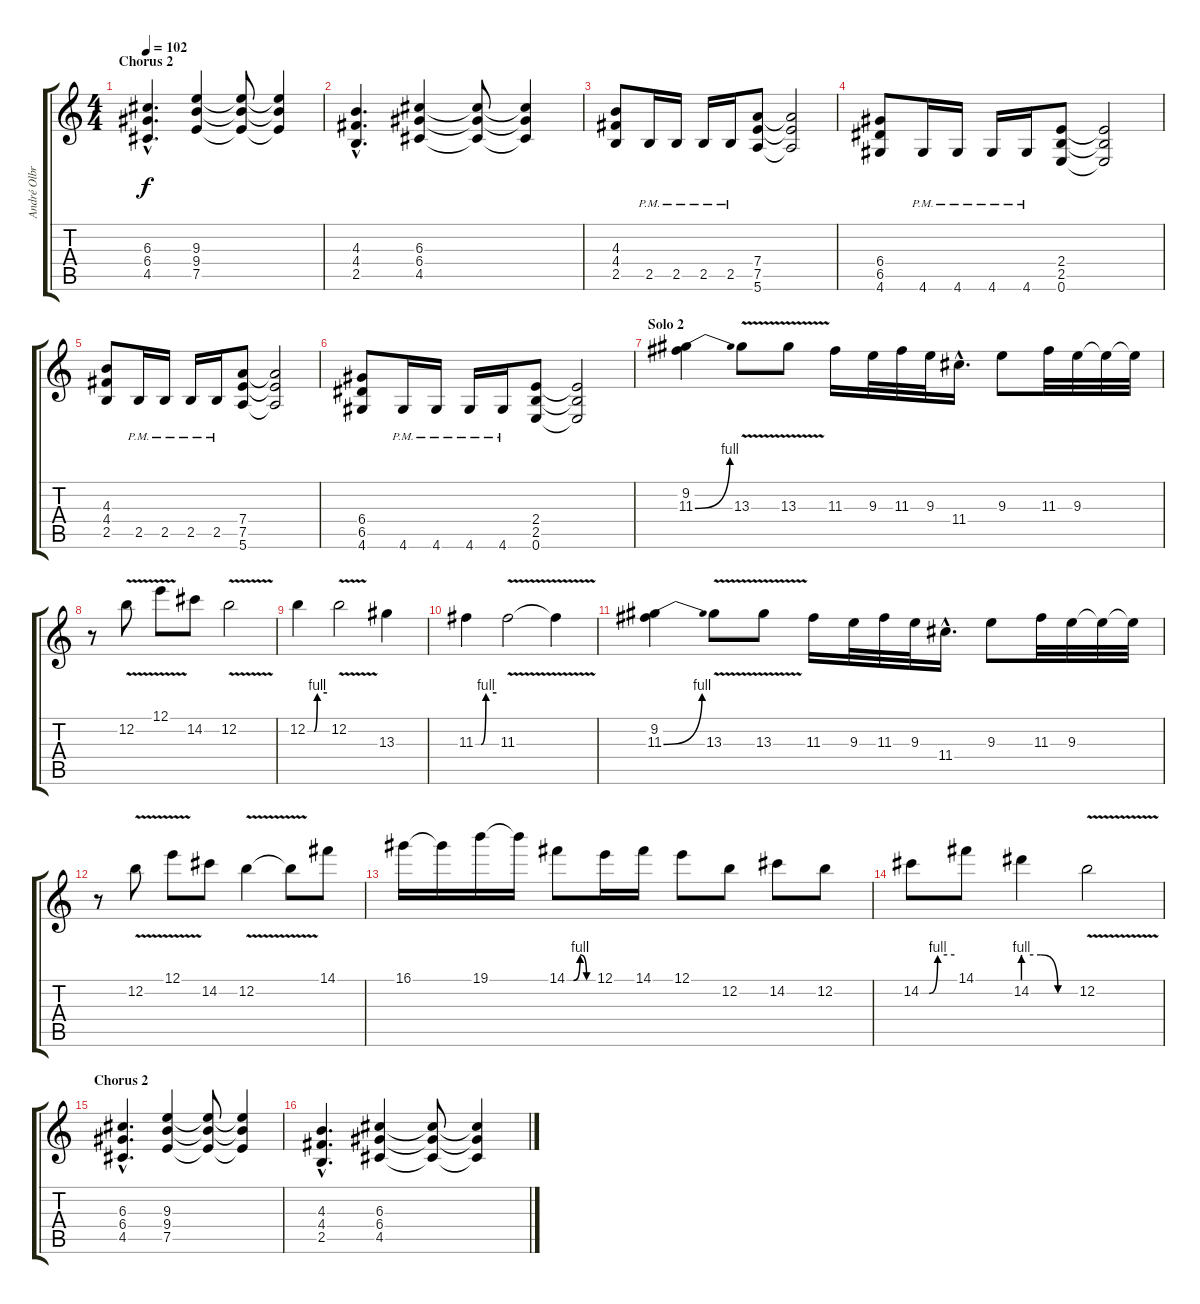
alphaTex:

\track ("André Olbrich" "André Olbr") {instrument overdrivenguitar}
\staff {score tabs}
\tuning (E4 B3 G3 D3 A2 E2) {hide}
\ts (4 4)
\section ("" "Chorus 2")
\tempo 102
\clef g2
\ks c
(6.3{hac} 6.4{hac} 4.5{hac}).4{d dy f} (9.3 9.4 7.5).4 (9.3{t} 9.4{t} 7.5{t}).8 (9.3{t} 9.4{t} 7.5{t}).4 |
(4.3{hac} 4.4{hac} 2.5{hac}).4{d} (6.3 6.4 4.5).4 (6.3{t} 6.4{t} 4.5{t}).8 (6.3{t} 6.4{t} 4.5{t}).4 |
(4.3 4.4 2.5).8 2.5{pm}.16 2.5{pm}.16 2.5{pm}.16 2.5{pm}.16 (7.4 7.5 5.6).8 (7.4{t} 7.5{t} 5.6{t}).2 |
(6.4 6.5 4.6).8 4.6{pm}.16 4.6{pm}.16 4.6{pm}.16 4.6{pm}.16 (2.4 2.5 0.6).8 (2.4{t} 2.5{t} 0.6{t}).2 |
(4.3 4.4 2.5).8 2.5{pm}.16 2.5{pm}.16 2.5{pm}.16 2.5{pm}.16 (7.4 7.5 5.6).8 (7.4{t} 7.5{t} 5.6{t}).2 |
(6.4 6.5 4.6).8 4.6{pm}.16 4.6{pm}.16 4.6{pm}.16 4.6{pm}.16 (2.4 2.5 0.6).8 (2.4{t} 2.5{t} 0.6{t}).2 |
\section ("" "Solo 2")
(9.2 11.3{be (bend 0 0 60 4)}).4 13.3{v}.8 13.3{v}.8 11.3.16 9.3.32 11.3.32 9.3.32 11.4{hac}.16{d} 9.3.8 11.3.32 9.3.32 9.3{t}.32 9.3{t}.32 |
r.8 12.2{v}.8 12.1{v}.8 14.2.8 12.2{v}.2 |
12.2{be (custom 0 0 20 0 30 4 60 4)}.4 12.2{v}.2 13.3.4 |
11.3{be (custom 0 0 16 0 30 4 60 4)}.4 11.3{v}.2 11.3{t}.4 |
(9.2 11.3{be (bend 0 0 60 4)}).4 13.3{v}.8 13.3{v}.8 11.3.16 9.3.32 11.3.32 9.3.32 11.4{hac}.16{d} 9.3.8 11.3.32 9.3.32 9.3{t}.32 9.3{t}.32 |
r.8 12.2{v}.8 12.1{v}.8 14.2.8 12.2{v}.4 12.2{t}.8 14.1.8 |
16.1.16 16.1{t}.16 19.1.16 19.1{t}.16 14.1{be (custom 0 0 15 0 30 4 45 0 60 0)}.8 12.1.16 14.1.16 12.1.8 12.2.8 14.2.8 12.2.8 |
14.2{be (custom 0 0 15 0 30 4 60 4)}.8 14.1.8 14.2{be (custom 0 4 20 4 40 0 60 0)}.4 12.2{v}.2 |
\section ("" "Chorus 2")
(6.3{hac} 6.4{hac} 4.5{hac}).4{d} (9.3 9.4 7.5).4 (9.3{t} 9.4{t} 7.5{t}).8 (9.3{t} 9.4{t} 7.5{t}).4 |
(4.3{hac} 4.4{hac} 2.5{hac}).4{d} (6.3 6.4 4.5).4 (6.3{t} 6.4{t} 4.5{t}).8 (6.3{t} 6.4{t} 4.5{t}).4
